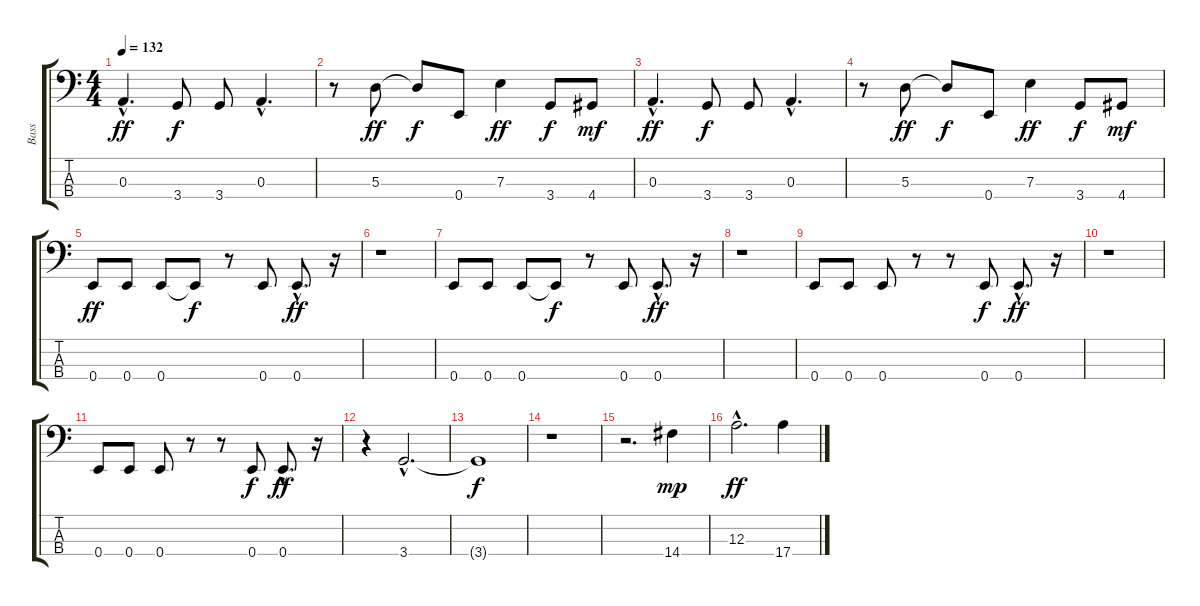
\track ("Bass" "Bass") {instrument electricbasspick}
\staff {score tabs}
\tuning (G2 D2 A1 E1) {hide}
\ts (4 4)
\tempo 132
\clef f4
\ks c
0.3{hac}.4{d dy ff} 3.4.8{dy f} 3.4.8 0.3{hac}.4{d} |
r.8 5.3.8{dy ff} 5.3{t}.8{dy f} 0.4.8 7.3.4{dy ff} 3.4.8{dy f} 4.4.8{dy mf} |
0.3{hac}.4{d dy ff} 3.4.8{dy f} 3.4.8 0.3{hac}.4{d} |
r.8 5.3.8{dy ff} 5.3{t}.8{dy f} 0.4.8 7.3.4{dy ff} 3.4.8{dy f} 4.4.8{dy mf} |
0.4.8{dy ff} 0.4.8 0.4.8 0.4{t}.8{dy f} r.8 0.4.8 0.4{hac}.8{d dy ff} r.16 |
r.1 |
0.4.8 0.4.8 0.4.8 0.4{t}.8{dy f} r.8 0.4.8 0.4{hac}.8{d dy ff} r.16 |
r.1 |
0.4.8 0.4.8 0.4.8 r.8 r.8 0.4.8{dy f} 0.4{hac}.8{d dy ff} r.16 |
r.1 |
0.4.8 0.4.8 0.4.8 r.8 r.8 0.4.8{dy f} 0.4{hac}.8{d dy ff} r.16 |
r.4 3.4{hac}.2{d} |
3.4{t}.1{dy f} |
r.1 |
r.2{d} 14.4.4{dy mp} |
12.3{hac}.2{d dy ff} 17.4.4
